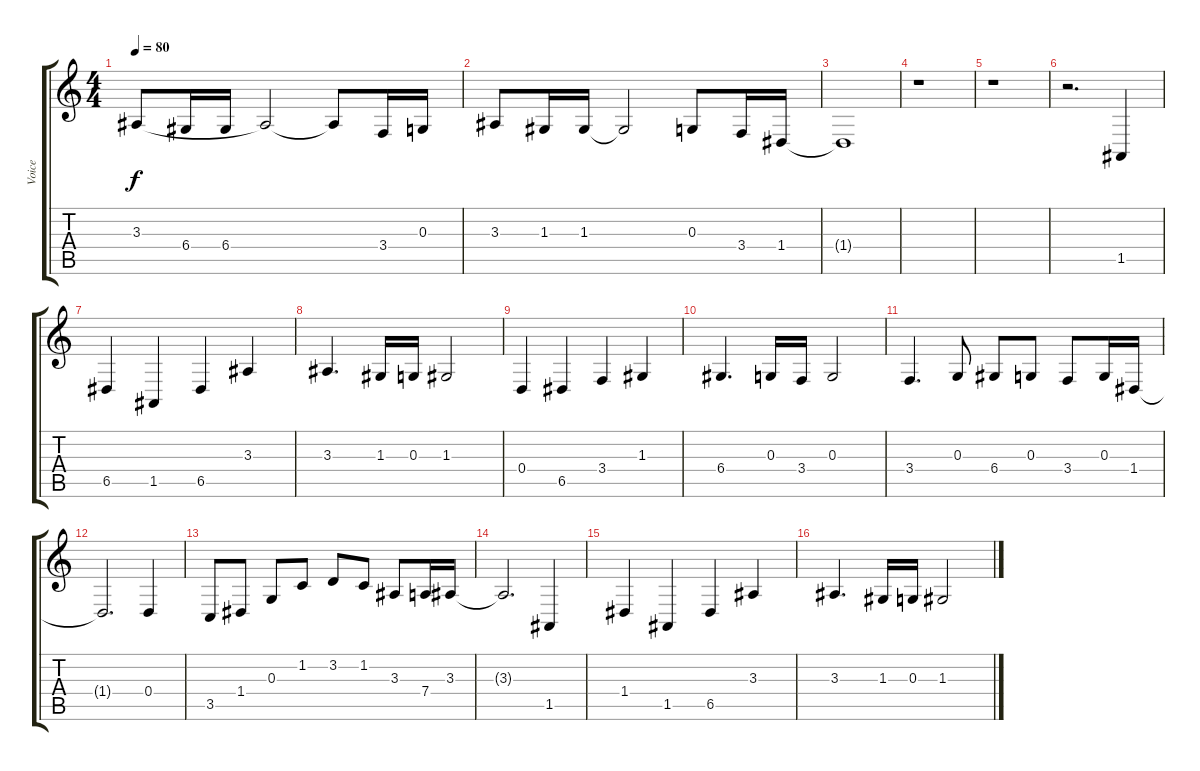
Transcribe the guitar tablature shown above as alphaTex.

\track ("Voice" "Voice") {instrument fx4atmosphere}
\staff {score tabs}
\tuning (E4 B3 G3 D3 A2 E2) {hide}
\ts (4 4)
\tempo 80
\clef g2
\ks c
3.3.8{dy f} 6.4.16 6.4.16 3.3{t}.2 3.3{t}.8 3.4.16 0.3.16 |
3.3.8 1.3.16 1.3.16 1.3{t}.2 0.3.8 3.4.16 1.4.16 |
1.4{t}.1 |
r.1 |
r.1 |
r.2{d} 1.5.4 |
6.5.4 1.5.4 6.5.4 3.3.4 |
3.3.4{d} 1.3.16 0.3.16 1.3.2 |
0.4.4 6.5.4 3.4.4 1.3.4 |
6.4.4{d} 0.3.16 3.4.16 0.3.2 |
3.4.4{d} 0.3.8 6.4.8 0.3.8 3.4.8 0.3.16 1.4.16 |
1.4{t}.2{d} 0.4.4 |
3.5.8 1.4.8 0.3.8 1.2.8 3.2.8 1.2.8 3.3.8 7.4.16 3.3.16 |
3.3{t}.2{d} 1.5.4 |
1.4.4 1.5.4 6.5.4 3.3.4 |
3.3.4{d} 1.3.16 0.3.16 1.3.2
